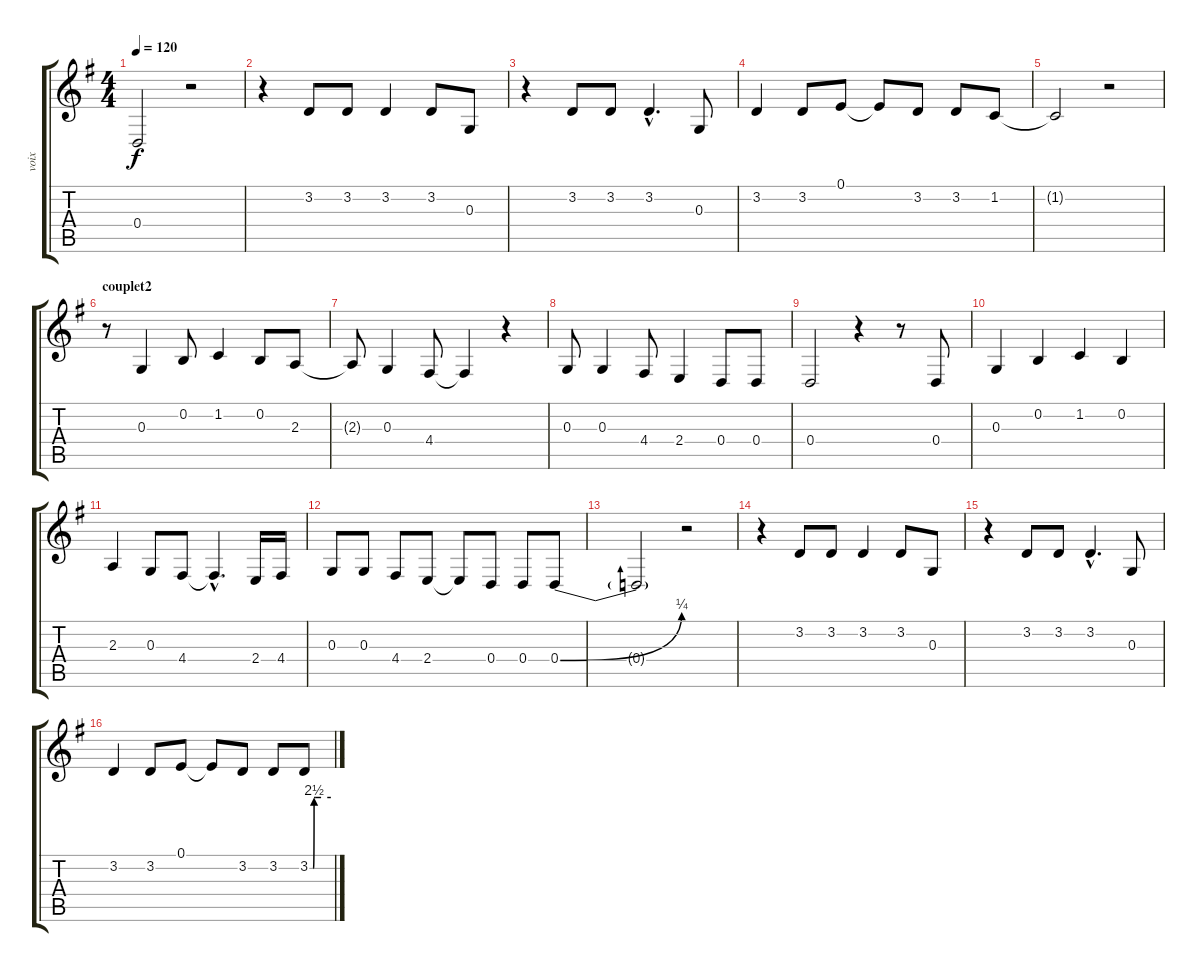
\track ("voix" "voix") {instrument lead2sawtooth}
\staff {score tabs}
\tuning (E4 B3 G3 D3 A2 E2) {hide}
\ts (4 4)
\tempo 120
\clef g2
\ks g
0.4.2{dy f} r.2 |
r.4 3.2.8 3.2.8 3.2.4 3.2.8 0.3.8 |
r.4 3.2.8 3.2.8 3.2{hac}.4{d} 0.3.8 |
3.2.4 3.2.8 0.1.8 0.1{t}.8 3.2.8 3.2.8 1.2.8 |
1.2{t}.2 r.2 |
\section ("" "couplet2")
r.8 0.3.4 0.2.8 1.2.4 0.2.8 2.3.8 |
2.3{t}.8 0.3.4 4.4.8 4.4{t}.4 r.4 |
0.3.8 0.3.4 4.4.8 2.4.4 0.4.8 0.4.8 |
0.4.2 r.4 r.8 0.4.8 |
0.3.4 0.2.4 1.2.4 0.2.4 |
2.3.4 0.3.8 4.4.8 4.4{hac t}.4{d} 2.4.16 4.4.16 |
0.3.8 0.3.8 4.4.8 2.4.8 2.4{t}.8 0.4.8 0.4.8 0.4{be (bend 0 0 60 1)}.8 |
0.4{t}.2 r.2 |
r.4 3.2.8 3.2.8 3.2.4 3.2.8 0.3.8 |
r.4 3.2.8 3.2.8 3.2{hac}.4{d} 0.3.8 |
3.2.4 3.2.8 0.1.8 0.1{t}.8 3.2.8 3.2.8 3.2{be (custom 0 0 10 0 12 10 17 10 32 10 60 10)}.8
